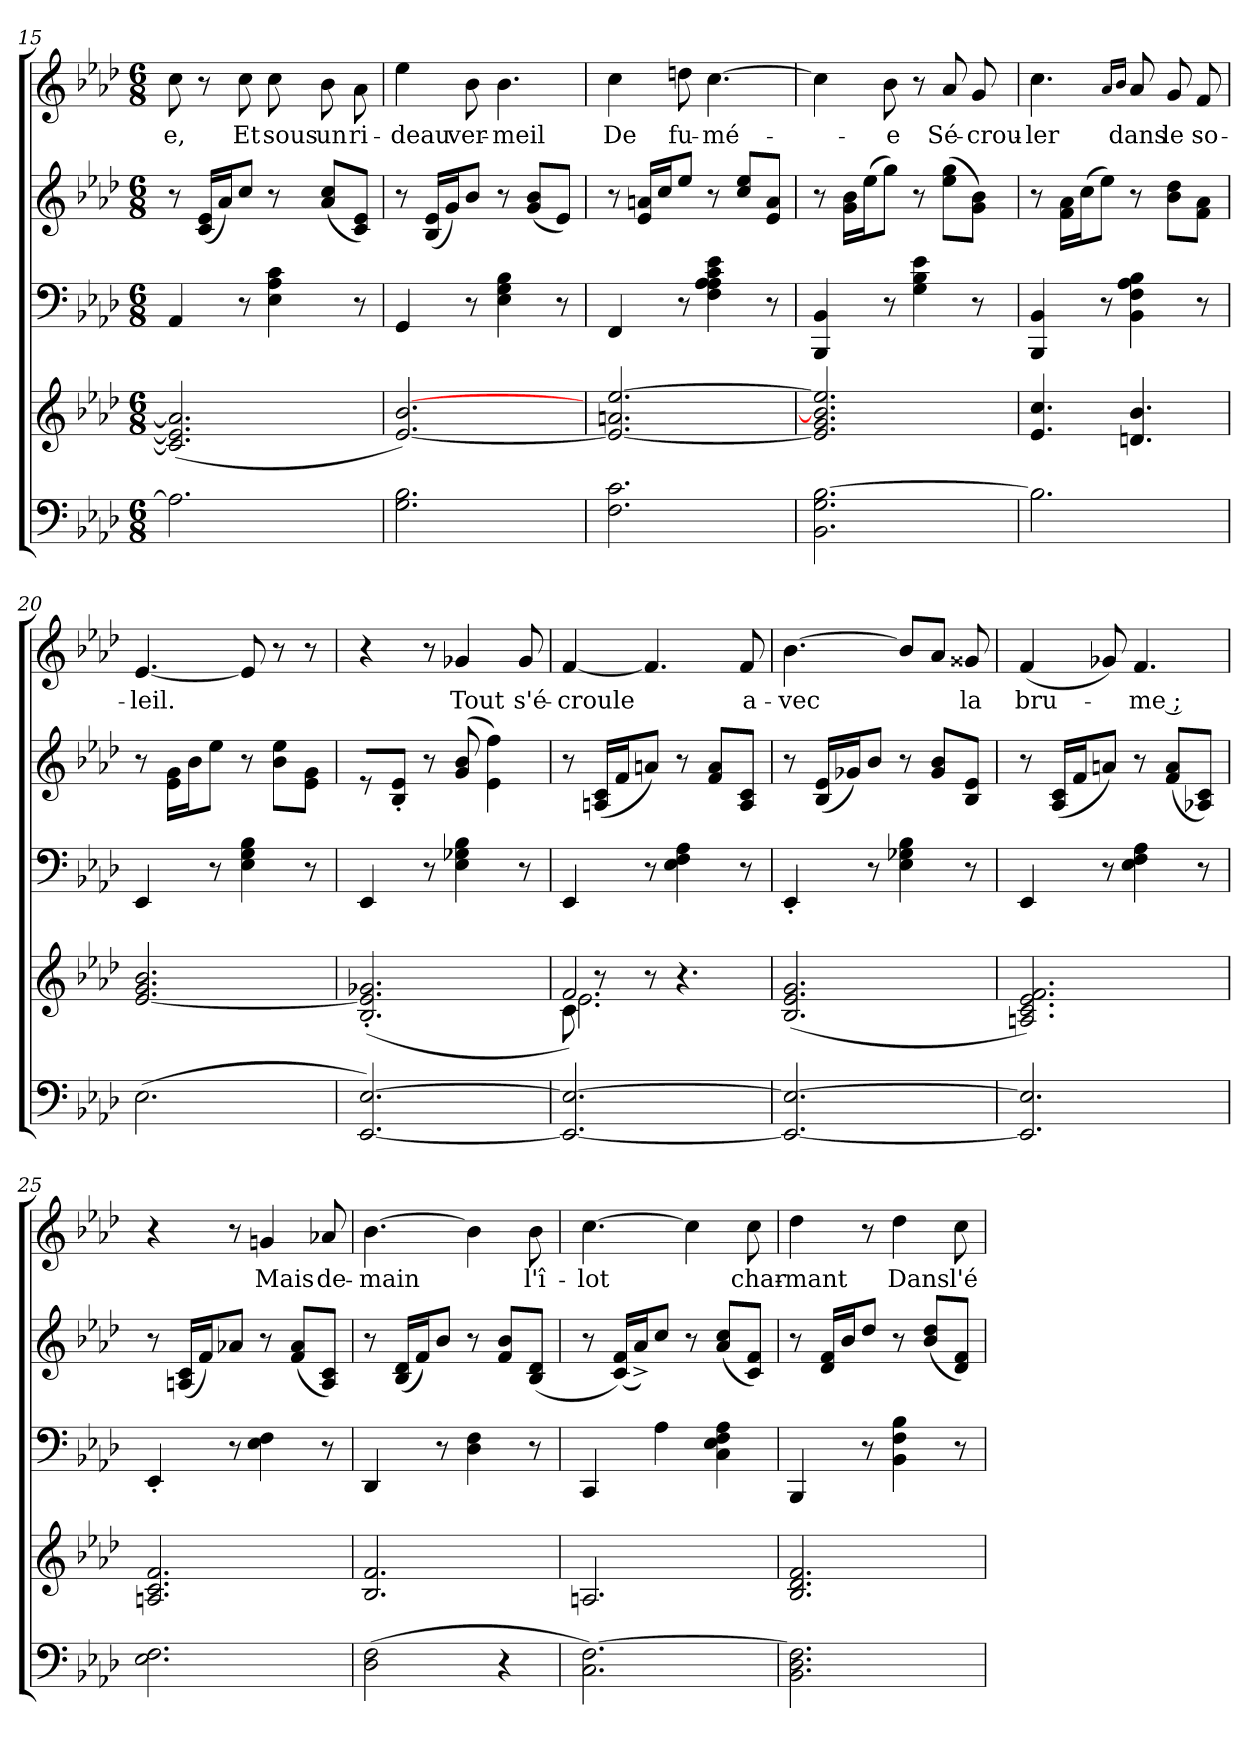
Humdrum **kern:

**kern	**kern	**kern	**kern	**kern	**text
*part5	*part4	*part3	*part2	*part1	*part1
*staff5	*staff4	*staff3	*staff2	*staff1	*staff1
!!LO:LB:g=z
*clefF4	*clefG2	*clefF4	*clefG2	*clefG2	*
*k[b-e-a-d-]	*k[b-e-a-d-]	*k[b-e-a-d-]	*k[b-e-a-d-]	*k[b-e-a-d-]	*
*A-:	*A-:	*A-:	*A-:	*A-:	*
*M6/8	*M6/8	*M6/8	*M6/8	*M6/8	*
=15	=15	=15	=15	=15	=15
2.A-\]	(2.c]/ 2.e-]/ 2.a-]/	4AA-/	8r	8cc\	-e,
.	.	.	(16c/ 16e-/LL	8r	.
.	.	.	16a-/J)	.	.
.	.	8r	8cc/J	8cc\	Et
.	.	4E-\ 4A-\ 4c\	8r	8cc\	sous
.	.	.	(8a-/ 8cc/L	8b-\	un
.	.	8r	8c/ 8e-/J)	8a-\	ri-
=16	=16	=16	=16	=16	=16
2.G\ 2.B-\	[2.e-/ [2.b-/)	4GG/	8r	4ee-\	-deau
.	.	.	(16B-/ 16e-/LL	.	.
.	.	.	16g/J)	.	.
.	.	8r	8b-/J	8b-\	ver-
.	.	4E-\ 4G\ 4B-\	8r	4.b-\	-meil
.	.	.	(8g/ 8b-/L	.	.
.	.	8r	8e-/J)	.	.
=17	=17	=17	=17	=17	=17
2.F\ 2.c\	2.e-_/ 2.an/ [2.ee-/	4FF/	8r	4cc\	De
.	.	.	16e-/ 16an/LL	.	.
.	.	.	16cc/J	.	.
.	.	8r	8ee-/J	8ddn\	fu-
.	.	4F\ 4A-\ 4A-\ 4c\ 4e-\	8r	[4.cc\	-mé-
.	.	.	8cc/ 8ee-/L	.	.
.	.	8r	8e-/ 8a/J	.	.
=18	=18	=18	=18	=18	=18
2.BB-\ 2.G\ [2.B-\	2.e-]/ 2.g/ 2.b-]/ 2.ee-]/	4BBB-/ 4BB-/	8r	4cc\]	.
.	.	.	16g\ 16b-\LL	.	.
.	.	.	(16ee-\J	.	.
.	.	8r	8gg\J)	8b-\	-e
.	.	4G\ 4B-\ 4e-\	8r	8r	.
.	.	.	(8ee-\ 8gg\L	8a-/	Sé-
.	.	8r	8g\ 8b-\J)	8g/	-crou-
!!LO:PB:g=z
=19	=19	=19	=19	=19	=19
2.B-\]	4.e-/ 4.cc/	4BBB-/ 4BB-/	8r	4.cc\	-ler
.	.	.	16f\ 16a-\LL	.	.
.	.	.	(16cc\J	.	.
.	.	8r	8ee-\J)	.	.
.	.	.	.	16qa-/LL	.
.	.	.	.	16qb-/JJ	.
.	4.dn/ 4.b-/	4BB-\ 4F\ 4A-\ 4B-\	8r	8a-/	dans
.	.	.	8b-\ 8dd-\L	8g/	le
.	.	8r	8f\ 8a-\J	8f/	so-
=20	=20	=20	=20	=20	=20
(2.E-\	[2.e-/ 2.g/ 2.b-/	4EE-/	8r	[4.e-/	-leil.
.	.	.	16e-\ 16g\LL	.	.
.	.	.	16b-\J	.	.
.	.	8r	8ee-\J	.	.
.	.	4E-\ 4G\ 4B-\	8r	8e-/]	.
.	.	.	8b-\ 8ee-\L	8r	.
.	.	8r	8e-\ 8g\J	8r	.
=21	=21	=21	=21	=21	=21
[2.EE-/ [2.E-/)	(2.B-'/ 2.e-]'/ 2.g-X'/	4EE-/	8r	4r	.
.	.	.	8B-'/ 8e-'/J	.	.
.	.	8r	8r	8r	.
.	.	4E-\ 4G-X\ 4B-\	(8g/ 8b-/	4g-X/	Tout
.	.	.	4e-\ 4ff\)	.	.
.	.	8r	.	8g-/	s'é-
=22	=22	=22	=22	=22	=22
*	*^	*	*	*	*
*	*	*^	*	*	*	*
2.EE-_/ 2.E-_/	2.f/)	8c\	2.e-\	4EE-/	8r	[4f/	-croule
.	.	8r	.	.	(16An/ 16c/LL	.	.
.	.	.	.	.	16f/J	.	.
.	.	8r	.	8r	8an/J)	4.f/]	.
.	.	4.r	.	4E-\ 4F\ 4A-\	8r	.	.
.	.	.	.	.	8f/ 8a/L	.	.
.	.	.	.	8r	8A/ 8c/J	8f/	a-
*	*v	*v	*v	*	*	*	*
=23	=23	=23	=23	=23	=23
2.EE-_/ 2.E-_/	(2.B-/ 2.e-/ 2.g/	4EE-'/	8r	[4.b-\	-vec
.	.	.	(16B-/ 16e-/LL	.	.
.	.	.	16g-X/J)	.	.
.	.	8r	8b-/J	.	.
.	.	4E-\ 4G-X\ 4B-\	8r	8b-/L]	.
.	.	.	8g-/ 8b-/L	8a-/J	.
.	.	8r	8B-/ 8e-/J	8g##X/	la
!!LO:LB:g=z
=24	=24	=24	=24	=24	=24
2.EE-]/ 2.E-]/	2.An/ 2.c/ 2.e-/ 2.f/)	4EE-/	8r	(4f/	bru-
.	.	.	(16A-/ 16c/LL	.	.
.	.	.	16f/J	.	.
.	.	8r	8an/J)	8g-X/)	.
.	.	4E-\ 4F\ 4A-\	8r	4.f/	-me ;
.	.	.	(8f/ 8a/L	.	.
.	.	8r	8A-X/ 8c/J)	.	.
=25	=25	=25	=25	=25	=25
2.E-\ 2.F\	2.An/ 2.c/ 2.f/	4EE-'/	8r	4r	.
.	.	.	(16An/ 16c/LL	.	.
.	.	.	16f/J)	.	.
.	.	8r	8a-X/J	8r	.
.	.	4E-\ 4F\	8r	4gn/	Mais
.	.	.	(8f/ 8a-/L	.	.
.	.	8r	8A/ 8c/J)	8a-X/	de-
=26	=26	=26	=26	=26	=26
(2D-\ 2F\	2.B-/ 2.f/	4DD-/	8r	[4.b-\	-main
.	.	.	(16B-/ 16d-/LL	.	.
.	.	.	16f/J)	.	.
.	.	8r	8b-/J	.	.
.	.	4D-\ 4F\	8r	4b-\]	.
4r	.	.	8f/ 8b-/L	.	.
.	.	8r	(8B-/ 8d-/J	8b-\	l'î-
=27	=27	=27	=27	=27	=27
2.C\ [2.F\)	2.An/	4CC/	8r	[4.cc\	-lot
.	.	.	(16c/ 16f/LL)	.	.
.	.	.	16a-^/J)	.	.
.	.	4A-\	8cc/J	.	.
.	.	.	8r	4cc\]	.
.	.	4C\ 4E-\ 4F\ 4A-\	(8a-/ 8cc/L	.	.
.	.	.	8c/ 8f/J)	8cc\	char-
=28	=28	=28	=28	=28	=28
2.BB-\ 2.D-\ 2.F]\	2.B-/ 2.d-/ 2.f/	4BBB-/	8r	4dd-\	-mant
.	.	.	16d-/ 16f/LL	.	.
.	.	.	16b-/J	.	.
.	.	8r	8dd-/J	8r	.
.	.	4BB-\ 4F\ 4B-\	8r	4dd-\	Dans
.	.	.	(8b-/ 8dd-/L	.	.
.	.	8r	8d-/ 8f/J)	8cc\	l'é-
=	=	=	=	=	=
*-	*-	*-	*-	*-	*-
